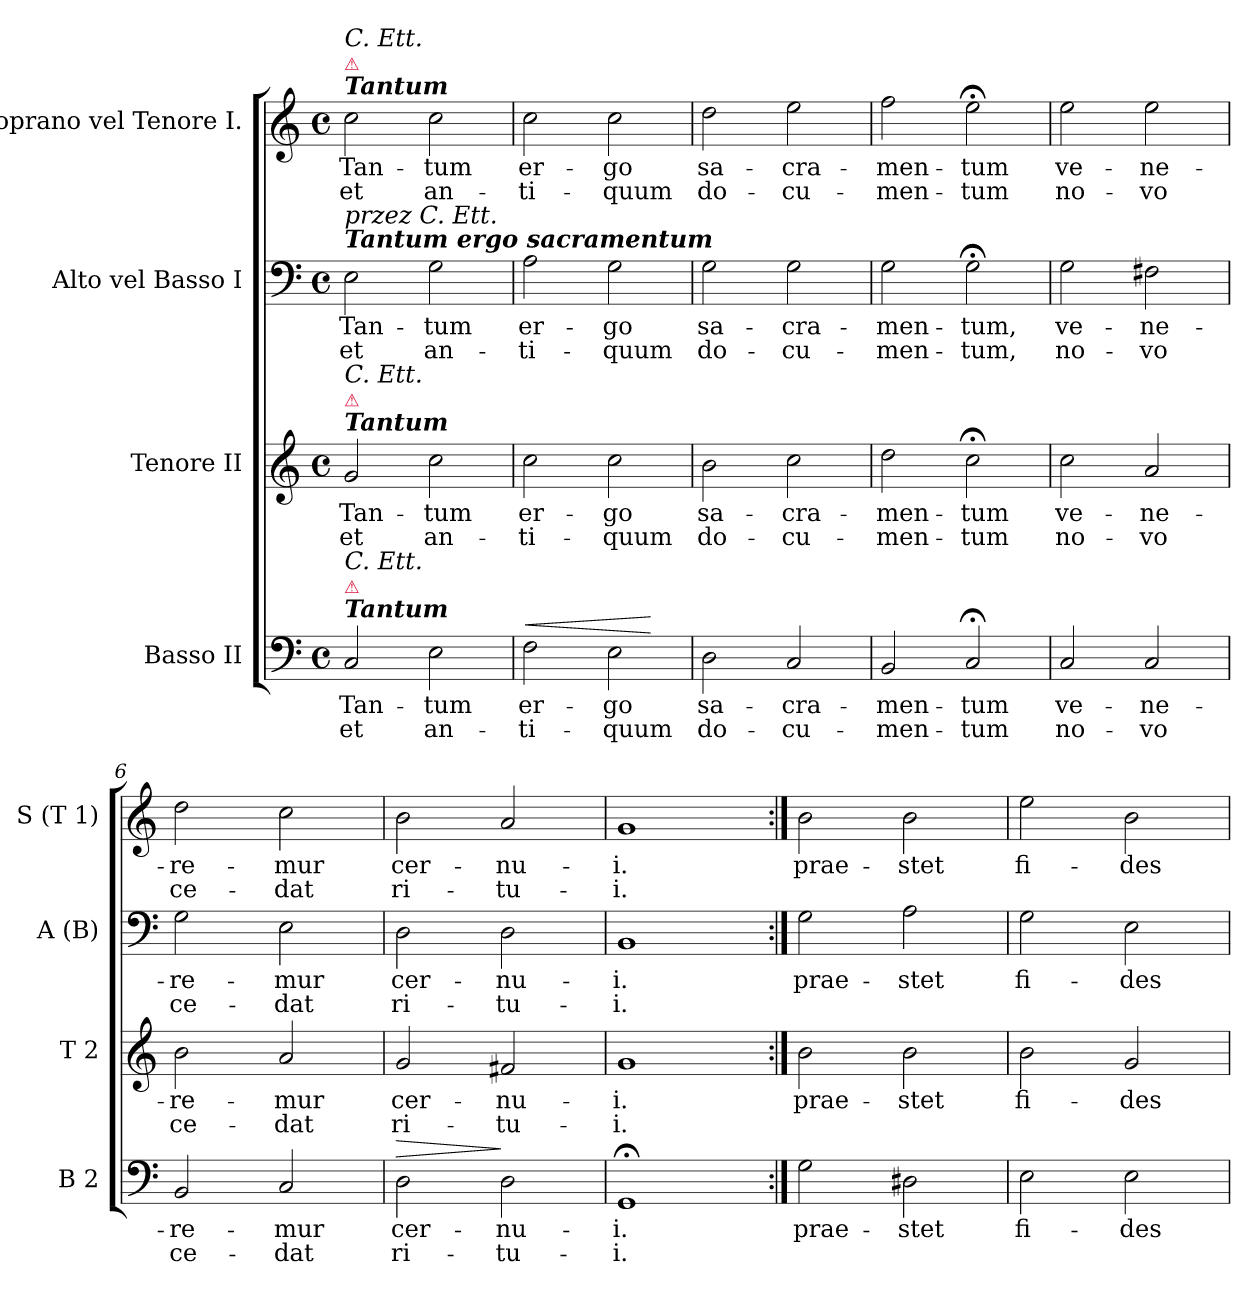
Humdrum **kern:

**kern	**text	**text	**dynam	**kern	**text	**text	**kern	**text	**text	**kern	**text	**text
*part4	*part4	*part4	*part4	*part3	*part3	*part3	*part2	*part2	*part2	*part1	*part1	*part1
*staff4	*staff4	*staff4	*staff4	*staff3	*staff3	*staff3	*staff2	*staff2	*staff2	*staff1	*staff1	*staff1
*I"Basso II	*	*	*	*I"Tenore II	*	*	*I"Alto vel Basso I	*	*	*I"Soprano vel Tenore I.	*	*
*I'B 2	*	*	*	*I'T 2	*	*	*I'A (B)	*	*	*I'S (T 1)	*	*
*clefF4	*	*	*	*clefG2	*	*	*clefF4	*	*	*clefG2	*	*
*k[]	*	*	*	*k[]	*	*	*k[]	*	*	*k[]	*	*
*M4/4	*	*	*	*M4/4	*	*	*M4/4	*	*	*M4/4	*	*
*met(c)	*	*	*	*met(c)	*	*	*met(c)	*	*	*met(c)	*	*
=1	=1	=1	=1	=1	=1	=1	=1	=1	=1	=1	=1	=1
!	!	!	!	!	!	!	!	!	!	!LO:TX:a:Bi:t=Tantum	!	!
!	!	!	!	!	!	!	!	!	!	!LO:TX:a:color=crimson:t=⚠	!	!
!	!	!	!	!	!	!	!	!	!	!LO:TX:a:i:t=C. Ett.	!	!
!	!	!	!	!	!	!	!LO:TX:a:Bi:t=Tantum ergo sacramentum	!	!	!	!	!
!	!	!	!	!	!	!	!LO:TX:a:i:t=przez C. Ett.	!	!	!	!	!
!	!	!	!	!LO:TX:a:Bi:t=Tantum	!	!	!	!	!	!	!	!
!	!	!	!	!LO:TX:a:color=crimson:t=⚠	!	!	!	!	!	!	!	!
!	!	!	!	!LO:TX:a:i:t=C. Ett.	!	!	!	!	!	!	!	!
!LO:TX:a:Bi:t=Tantum	!	!	!	!	!	!	!	!	!	!	!	!
!LO:TX:a:color=crimson:t=⚠	!	!	!	!	!	!	!	!	!	!	!	!
!LO:TX:a:i:t=C. Ett.	!	!	!	!	!	!	!	!	!	!	!	!
2C/	Tan-	et	.	2g/	Tan-	et	2E\	Tan-	et	2cc\	Tan-	et
2E\	-tum	an-	.	2cc\	-tum	an-	2G\	-tum	an-	2cc\	-tum	an-
=2	=2	=2	=2	=2	=2	=2	=2	=2	=2	=2	=2	=2
!	!	!	!LO:HP:a	!	!	!	!	!	!	!	!	!
2F\	er-	-ti-	<	2cc\	er-	-ti-	2A\	er-	-ti-	2cc\	er-	-ti-
2E\	-go	-quum	.	2cc\	-go	-quum	2G\	-go	-quum	2cc\	-go	-quum
.	.	.	[	.	.	.	.	.	.	.	.	.
=3	=3	=3	=3	=3	=3	=3	=3	=3	=3	=3	=3	=3
2D\	sa-	do-	.	2b\	sa-	do-	2G\	sa-	do-	2dd\	sa-	do-
2C/	-cra-	-cu-	.	2cc\	-cra-	-cu-	2G\	-cra-	-cu-	2ee\	-cra-	-cu-
=4	=4	=4	=4	=4	=4	=4	=4	=4	=4	=4	=4	=4
2BB/	-men-	-men-	.	2dd\	-men-	-men-	2G\	-men-	-men-	2ff\	-men-	-men-
2C;</	-tum	-tum	.	2cc;<\	-tum	-tum	2G;<\	-tum,	-tum,	2ee;<\	-tum	-tum
=5	=5	=5	=5	=5	=5	=5	=5	=5	=5	=5	=5	=5
2C/	ve-	no-	.	2cc\	ve-	no-	2G\	ve-	no-	2ee\	ve-	no-
2C/	-ne-	-vo	.	2a/	-ne-	-vo	2F#X\	-ne-	-vo	2ee\	-ne-	-vo
=6	=6	=6	=6	=6	=6	=6	=6	=6	=6	=6	=6	=6
2BB/	-re-	ce-	.	2b\	-re-	ce-	2G\	-re-	ce-	2dd\	-re-	ce-
2C/	-mur	-dat	.	2a/	-mur	-dat	2E\	-mur	-dat	2cc\	-mur	-dat
=7	=7	=7	=7	=7	=7	=7	=7	=7	=7	=7	=7	=7
!	!	!	!LO:HP:a	!	!	!	!	!	!	!	!	!
2D\	cer-	ri-	>	2g/	cer-	ri-	2D\	cer-	ri-	2b\	cer-	ri-
2D\	-nu-	-tu-	]	2f#X/	-nu-	-tu-	2D\	-nu-	-tu-	2a/	-nu-	-tu-
=8	=8	=8	=8	=8	=8	=8	=8	=8	=8	=8	=8	=8
1GG;<	-i.	-i.	.	1g	-i.	-i.	1BB	-i.	-i.	1g	-i.	-i.
=9:|!	=9:|!	=9:|!	=9:|!	=9:|!	=9:|!	=9:|!	=9:|!	=9:|!	=9:|!	=9:|!	=9:|!	=9:|!
2G\	prae-	.	.	2b\	prae-	.	2G\	prae-	.	2b\	prae-	.
2D#X\	-stet	.	.	2b\	-stet	.	2A\	-stet	.	2b\	-stet	.
=10	=10	=10	=10	=10	=10	=10	=10	=10	=10	=10	=10	=10
2E\	fi-	.	.	2b\	fi-	.	2G\	fi-	.	2ee\	fi-	.
2E\	-des	.	.	2g/	-des	.	2E\	-des	.	2b\	-des	.
=	=	=	=	=	=	=	=	=	=	=	=	=
*-	*-	*-	*-	*-	*-	*-	*-	*-	*-	*-	*-	*-
